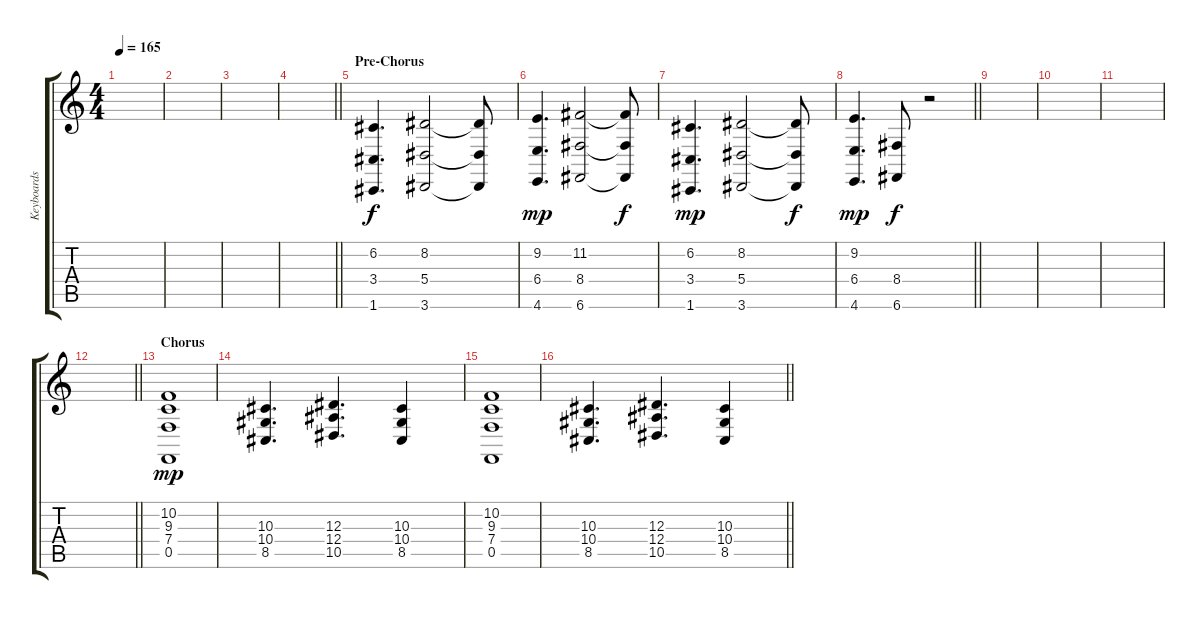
\track ("Keyboards" "Keyboards") {instrument stringensemble1}
\staff {score tabs}
\tuning (C4 G3 Eb3 Bb2 F2 C2) {hide}
\ts (4 4)
\tempo 165
\clef g2
\ks c
|
|
|
\barLineRight lightlight
|
\section ("" "Pre-Chorus")
(6.2 3.4 1.6).4{d} (8.2 5.4 3.6).2 (8.2{t} 5.4{t} 3.6{t}).8{dy f} |
(9.2 6.4 4.6).4{d dy mp} (11.2 8.4 6.6).2 (11.2{t} 8.4{t} 6.6{t}).8{dy f} |
(6.2 3.4 1.6).4{d dy mp} (8.2 5.4 3.6).2 (8.2{t} 5.4{t} 3.6{t}).8{dy f} |
\barLineRight lightlight
(9.2 6.4 4.6).4{d dy mp} (8.4 6.6).8{dy f} r.2 |
|
|
|
\barLineRight lightlight
|
\section ("" "Chorus")
(10.2 9.3 7.4 0.5).1{dy mp} |
(10.3 10.4 8.5).4{d} (12.3 12.4 10.5).4{d} (10.3 10.4 8.5).4 |
(10.2 9.3 7.4 0.5).1 |
\barLineRight lightlight
(10.3 10.4 8.5).4{d} (12.3 12.4 10.5).4{d} (10.3 10.4 8.5).4
